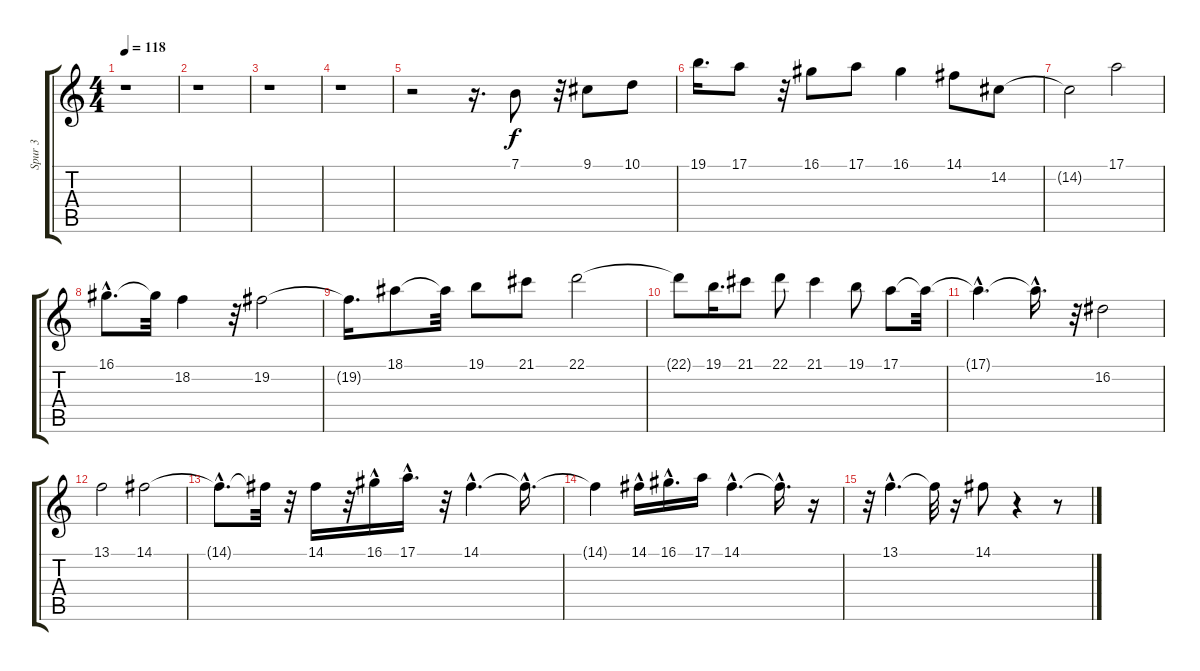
\track ("Spur 3" "Spur 3") {instrument stringensemble1}
\staff {score tabs}
\tuning (E4 B3 G3 D3 A2 E2) {hide}
\ts (4 4)
\tempo 118
\clef g2
\ks c
r.1{dy f} |
r.1 |
r.1 |
r.1 |
r.2 r.16{d} 7.1.8{volume 6} r.32 9.1.8 10.1.8 |
19.1.16{d} 17.1.8 r.32 16.1.8 17.1.8 16.1.4 14.1.8 14.2.8 |
14.2{t}.2 17.1.2 |
16.1{hac}.8{d} 16.1{t}.32 18.2.4 r.32 19.2.2 |
19.2{t}.16{d} 18.1.8 18.1{t}.32 19.1.8 21.1.8 22.1.2 |
22.1{t}.8 19.1.16{d} 21.1.8 22.1.8 21.1.4 19.1.8 17.1.8 17.1{t}.32 |
17.1{hac t}.4{d} 17.1{hac t}.16{d} r.32 16.2.2 |
13.1.2 14.1.2 |
14.1{hac t}.8{d} 14.1{t}.32 r.32 14.1.16 r.32 16.1{hac}.16 17.1{hac}.16{d} r.32 14.1{hac}.4{d} 14.1{hac t}.16{d} |
14.1{t}.4 14.1{hac}.16 16.1{hac}.16{d} 17.1.16 14.1{hac}.4{d} 14.1{hac t}.16{d} r.16 |
r.32 13.1{hac}.4{d} 13.1{t}.32 r.16 14.1.8 r.4 r.8
